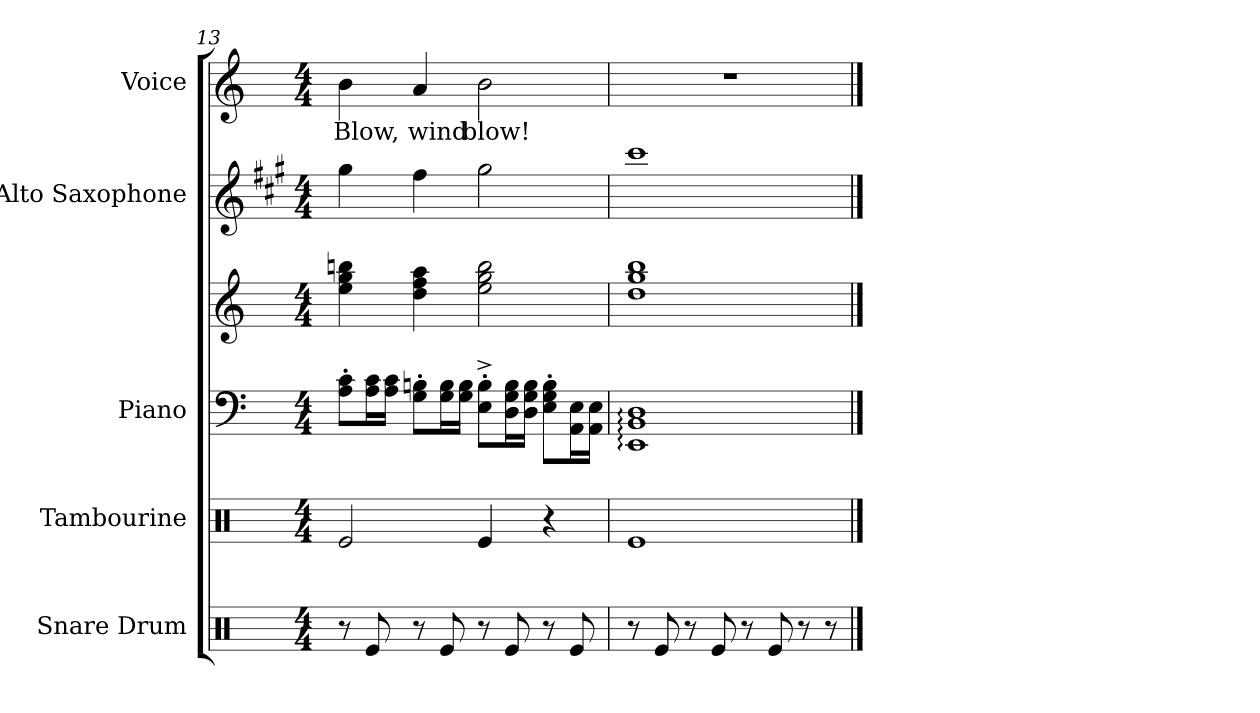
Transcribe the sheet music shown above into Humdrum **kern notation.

**kern	**kern	**kern	**kern	**kern	**kern	**text
*part5	*part4	*part3	*part3	*part2	*part1	*part1
*staff6	*staff5	*staff4	*staff3	*staff2	*staff1	*staff1
*I"Snare Drum	*I"Tambourine	*I"Piano	*	*I"Alto Saxophone	*I"Voice	*
*I'S. D.	*I'Tamb.	*I'Pno.	*	*I'Alto Sax.	*I'Voice	*
*clefX	*clefX	*clefF4	*clefG2	*clefG2	*clefG2	*
*	*	*	*	*ITrd5c9	*	*
*k[]	*k[]	*k[]	*k[]	*k[]	*k[]	*
*C:	*C:	*C:	*C:	*C:	*C:	*
*M4/4	*M4/4	*M4/4	*M4/4	*M4/4	*M4/4	*
=13	=13	=13	=13	=13	=13	=13
!	!	!	!	!	!	!LO:LY:b:color=#000000
8r	2Rei/	8Ai\' 8ci'L	4eei\ 4ggi 4bbni	4bi\	4bi\	Blow,
8Rei/	.	16Ai\ 16ciL	.	.	.	.
.	.	16Ai\ 16ciJJ	.	.	.	.
!	!	!	!	!	!	!LO:LY:b:color=#000000
8r	.	8Gi\' 8Bni'L	4ddi\ 4ffi 4aai	4ai\	4ai/	wind
8Rei/	.	16Gi\ 16BiL	.	.	.	.
.	.	16Gi\ 16BiJJ	.	.	.	.
!	!	!	!	!	!	!LO:LY:b:color=#000000
8r	4Rei/	8Ei\'^ 8Bi'^L	2eei\ 2ggi 2bbi	2bi\	2bi\	blow!
8Rei/	.	16Di\ 16Gi 16BiL	.	.	.	.
.	.	16Di\ 16Gi 16BiJJ	.	.	.	.
8r	4r	8Ei\' 8Gi' 8Bi'L	.	.	.	.
8Rei/	.	16AAi\ 16EiL	.	.	.	.
.	.	16AAi\ 16EiJJ	.	.	.	.
=14	=14	=14	=14	=14	=14	=14
8r	1Rei	1EEi: 1BBi: 1Di:	1ddi 1ggi 1bbi	1eei	1r	.
8Rei/	.	.	.	.	.	.
8r	.	.	.	.	.	.
8Rei/	.	.	.	.	.	.
8r	.	.	.	.	.	.
8Rei/	.	.	.	.	.	.
8r	.	.	.	.	.	.
8r	.	.	.	.	.	.
==	==	==	==	==	==	==
*-	*-	*-	*-	*-	*-	*-
